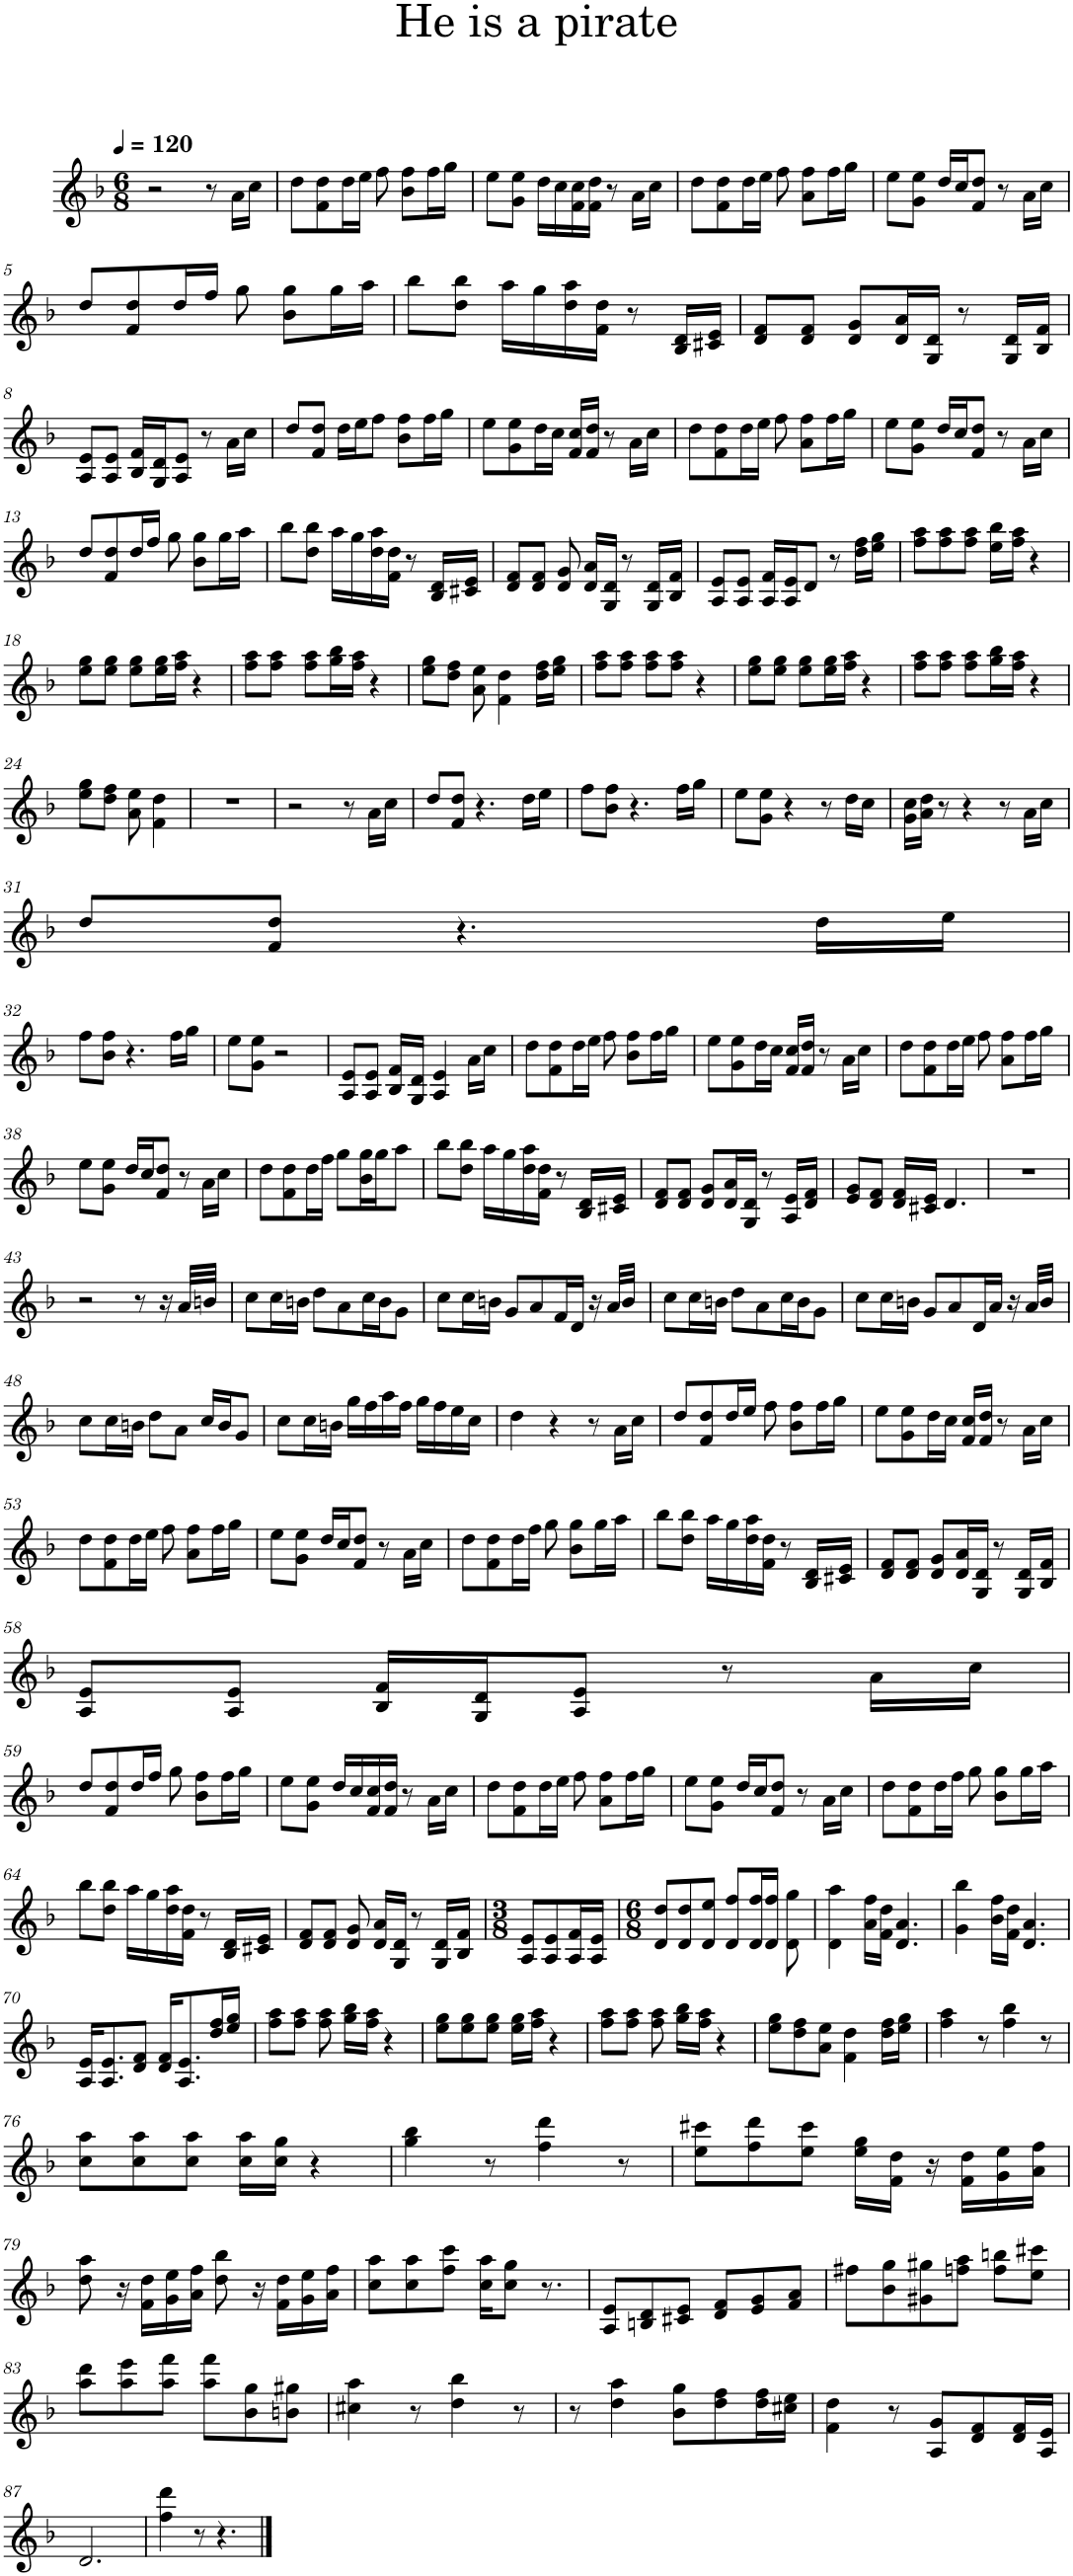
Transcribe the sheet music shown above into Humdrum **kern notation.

**kern
*part1
*staff1
*I"Voice
*I'V
*clefG2
*k[b-]
*M6/8
*MM120
=
2r
8r
16a\LL
16cc\JJ
=1
8dd\L
8f\ 8dd\
16dd\L
16ee\JJ
8ff\
8b-\ 8ff\L
16ff\L
16gg\JJ
=2
8ee\L
8g\ 8ee\J
16dd\LL
16cc\
16f\ 16cc\
16f\ 16dd\JJ
8r
16a\LL
16cc\JJ
=3
8dd\L
8f\ 8dd\
16dd\L
16ee\JJ
8ff\
8a\ 8ff\L
16ff\L
16gg\JJ
=4
8ee\L
8g\ 8ee\J
16dd/LL
16cc/J
8f/ 8dd/J
8r
16a\LL
16cc\JJ
!!LO:LB:g=z
=5
8dd/L
8f/ 8dd/
16dd/L
16ff/JJ
8gg\
8b-\ 8gg\L
16gg\L
16aa\JJ
=6
8bb-\L
8dd\ 8bb-\J
16aa\LL
16gg\
16dd\ 16aa\
16f\ 16dd\JJ
8r
16B-/ 16d/LL
16c#X/ 16e/JJ
=7
8d/ 8f/L
8d/ 8f/J
8d/ 8g/L
16d/ 16a/L
16G/ 16d/JJ
8r
16G/ 16d/LL
16B-/ 16f/JJ
!!LO:LB:g=z
=8
8A/ 8e/L
8A/ 8e/J
16B-/ 16f/LL
16G/ 16d/J
8A/ 8e/J
8r
16a\LL
16cc\JJ
=9
8dd/L
8f/ 8dd/J
16dd\LL
16ee\J
8ff\J
8b-\ 8ff\L
16ff\L
16gg\JJ
=10
8ee\L
8g\ 8ee\
16dd\L
16cc\JJ
16f/ 16cc/LL
16f/ 16dd/JJ
8r
16a\LL
16cc\JJ
=11
8dd\L
8f\ 8dd\
16dd\L
16ee\JJ
8ff\
8a\ 8ff\L
16ff\L
16gg\JJ
=12
8ee\L
8g\ 8ee\J
16dd/LL
16cc/J
8f/ 8dd/J
8r
16a\LL
16cc\JJ
!!LO:LB:g=z
=13
8dd/L
8f/ 8dd/
16dd/L
16ff/JJ
8gg\
8b-\ 8gg\L
16gg\L
16aa\JJ
=14
8bb-\L
8dd\ 8bb-\J
16aa\LL
16gg\
16dd\ 16aa\
16f\ 16dd\JJ
8r
16B-/ 16d/LL
16c#X/ 16e/JJ
=15
8d/ 8f/L
8d/ 8f/J
8d/ 8g/
16d/ 16a/LL
16G/ 16d/JJ
8r
16G/ 16d/LL
16B-/ 16f/JJ
=16
8A/ 8e/L
8A/ 8e/J
16A/ 16f/LL
16A/ 16e/J
8d/J
8r
16dd\ 16ff\LL
16ee\ 16gg\JJ
=17
8ff\ 8aa\L
8ff\ 8aa\
8ff\ 8aa\J
16ee\ 16bb-\LL
16ff\ 16aa\JJ
4r
!!LO:LB:g=z
=18
8ee\ 8gg\L
8ee\ 8gg\J
8ee\ 8gg\L
16ee\ 16gg\L
16ff\ 16aa\JJ
4r
=19
8ff\ 8aa\L
8ff\ 8aa\J
8ff\ 8aa\L
16gg\ 16bb-\L
16ff\ 16aa\JJ
4r
=20
8ee\ 8gg\L
8dd\ 8ff\J
8a\ 8ee\
4f\ 4dd\
16dd\ 16ff\LL
16ee\ 16gg\JJ
=21
8ff\ 8aa\L
8ff\ 8aa\J
8ff\ 8aa\L
8ff\ 8aa\J
4r
=22
8ee\ 8gg\L
8ee\ 8gg\J
8ee\ 8gg\L
16ee\ 16gg\L
16ff\ 16aa\JJ
4r
=23
8ff\ 8aa\L
8ff\ 8aa\J
8ff\ 8aa\L
16gg\ 16bb-\L
16ff\ 16aa\JJ
4r
!!LO:LB:g=z
=24
8ee\ 8gg\L
8dd\ 8ff\J
8a\ 8ee\
4f\ 4dd\
=25
2.r
=26
2r
8r
16a\LL
16cc\JJ
=27
8dd/L
8f/ 8dd/J
4.r
16dd\LL
16ee\JJ
=28
8ff\L
8b-\ 8ff\J
4.r
16ff\LL
16gg\JJ
=29
8ee\L
8g\ 8ee\J
4r
8r
16dd\LL
16cc\JJ
=30
16g\ 16cc\LL
16a\ 16dd\JJ
8r
4r
8r
16a\LL
16cc\JJ
!!LO:LB:g=z
=31
8dd/L
8f/ 8dd/J
4.r
16dd\LL
16ee\JJ
!!LO:LB:g=z
=32
8ff\L
8b-\ 8ff\J
4.r
16ff\LL
16gg\JJ
=33
8ee\L
8g\ 8ee\J
2r
=34
8A/ 8e/L
8A/ 8e/J
16B-/ 16f/LL
16G/ 16d/JJ
4A/ 4e/
16a\LL
16cc\JJ
=35
8dd\L
8f\ 8dd\
16dd\L
16ee\JJ
8ff\
8b-\ 8ff\L
16ff\L
16gg\JJ
=36
8ee\L
8g\ 8ee\
16dd\L
16cc\JJ
16f/ 16cc/LL
16f/ 16dd/JJ
8r
16a\LL
16cc\JJ
=37
8dd\L
8f\ 8dd\
16dd\L
16ee\JJ
8ff\
8a\ 8ff\L
16ff\L
16gg\JJ
!!LO:LB:g=z
=38
8ee\L
8g\ 8ee\J
16dd/LL
16cc/J
8f/ 8dd/J
8r
16a\LL
16cc\JJ
=39
8dd\L
8f\ 8dd\
16dd\L
16ff\JJ
8gg\L
16b-\ 16gg\L
16gg\J
8aa\J
=39X1
8bb-\L
8dd\ 8bb-\J
16aa\LL
16gg\
16dd\ 16aa\
16f\ 16dd\JJ
8r
16B-/ 16d/LL
16c#X/ 16e/JJ
=40
8d/ 8f/L
8d/ 8f/J
8d/ 8g/L
16d/ 16a/L
16G/ 16d/JJ
8r
16A/ 16e/LL
16d/ 16f/JJ
=41
8e/ 8g/L
8d/ 8f/J
16d/ 16f/LL
16c#X/ 16e/JJ
4.d/
=42
2.r
!!LO:LB:g=z
=43
2r
8r
16r
32a/LLL
32bn/JJJ
=44
8cc\L
16cc\L
16bn\JJ
8dd\L
8a\
16cc\L
16b\J
8g\J
=45
8cc\L
16cc\L
16bn\JJ
8g/L
8a/
16f/L
16d/JJ
16r
32a/LLL
32b/JJJ
=46
8cc\L
16cc\L
16bn\JJ
8dd\L
8a\
16cc\L
16b\J
8g\J
=47
8cc\L
16cc\L
16bn\JJ
8g/L
8a/
16d/L
16a/JJ
16r
32a/LLL
32b/JJJ
!!LO:LB:g=z
=48
8cc\L
16cc\L
16bn\JJ
8dd\L
8a\J
16cc/LL
16b/J
8g/J
=49
8cc\L
16cc\L
16bn\JJ
16gg\LL
16ff\
16aa\
16ff\JJ
16gg\LL
16ff\
16ee\
16cc\JJ
=50
4dd\
4r
8r
16a\LL
16cc\JJ
=51
8dd/L
8f/ 8dd/
16dd/L
16ee/JJ
8ff\
8b-\ 8ff\L
16ff\L
16gg\JJ
=52
8ee\L
8g\ 8ee\
16dd\L
16cc\JJ
16f/ 16cc/LL
16f/ 16dd/JJ
8r
16a\LL
16cc\JJ
!!LO:LB:g=z
=53
8dd\L
8f\ 8dd\
16dd\L
16ee\JJ
8ff\
8a\ 8ff\L
16ff\L
16gg\JJ
=54
8ee\L
8g\ 8ee\J
16dd/LL
16cc/J
8f/ 8dd/J
8r
16a\LL
16cc\JJ
=55
8dd\L
8f\ 8dd\
16dd\L
16ff\JJ
8gg\
8b-\ 8gg\L
16gg\L
16aa\JJ
=56
8bb-\L
8dd\ 8bb-\J
16aa\LL
16gg\
16dd\ 16aa\
16f\ 16dd\JJ
8r
16B-/ 16d/LL
16c#X/ 16e/JJ
=57
8d/ 8f/L
8d/ 8f/J
8d/ 8g/L
16d/ 16a/L
16G/ 16d/JJ
8r
16G/ 16d/LL
16B-/ 16f/JJ
!!LO:LB:g=z
=58
8A/ 8e/L
8A/ 8e/J
16B-/ 16f/LL
16G/ 16d/J
8A/ 8e/J
8r
16a\LL
16cc\JJ
!!LO:LB:g=z
=59
8dd/L
8f/ 8dd/
16dd/L
16ff/JJ
8gg\
8b-\ 8ff\L
16ff\L
16gg\JJ
=60
8ee\L
8g\ 8ee\J
16dd/LL
16cc/
16f/ 16cc/
16f/ 16dd/JJ
8r
16a\LL
16cc\JJ
=61
8dd\L
8f\ 8dd\
16dd\L
16ee\JJ
8ff\
8a\ 8ff\L
16ff\L
16gg\JJ
=62
8ee\L
8g\ 8ee\J
16dd/LL
16cc/J
8f/ 8dd/J
8r
16a\LL
16cc\JJ
=63
8dd\L
8f\ 8dd\
16dd\L
16ff\JJ
8gg\
8b-\ 8gg\L
16gg\L
16aa\JJ
!!LO:LB:g=z
=64
8bb-\L
8dd\ 8bb-\J
16aa\LL
16gg\
16dd\ 16aa\
16f\ 16dd\JJ
8r
16B-/ 16d/LL
16c#X/ 16e/JJ
=65
8d/ 8f/L
8d/ 8f/J
8d/ 8g/
16d/ 16a/LL
16G/ 16d/JJ
8r
16G/ 16d/LL
16B-/ 16f/JJ
=66
*M3/8
8A/ 8e/L
8A/ 8e/
16A/ 16f/L
16A/ 16e/JJ
=67
*M6/8
8d/ 8dd/L
8d/ 8dd/
8d/ 8ee/J
8d/ 8ff/L
16d/ 16ff/L
16d/ 16ff/JJ
8d\ 8gg\
=68
4d\ 4aa\
16a\ 16ff\LL
16f\ 16dd\JJ
4.d/ 4.a/
=69
4g\ 4bb-\
16b-\ 16ff\LL
16f\ 16dd\JJ
4.d/ 4.a/
!!LO:LB:g=z
=70
16A/ 16e/KL
8.A/ 8.e/
8d/ 8f/J
16d/ 16f/KL
8.A/ 8.e/
16dd/ 16ff/L
16ee/ 16gg/JJ
=71
8ff\ 8aa\L
8ff\ 8aa\J
8ff\ 8aa\
16gg\ 16bb-\LL
16ff\ 16aa\JJ
4r
=72
8ee\ 8gg\L
8ee\ 8gg\
8ee\ 8gg\J
16ee\ 16gg\LL
16ff\ 16aa\JJ
4r
=73
8ff\ 8aa\L
8ff\ 8aa\J
8ff\ 8aa\
16gg\ 16bb-\LL
16ff\ 16aa\JJ
4r
=74
8ee\ 8gg\L
8dd\ 8ff\
8a\ 8ee\J
4f\ 4dd\
16dd\ 16ff\LL
16ee\ 16gg\JJ
=75
4ff\ 4aa\
8r
4ff\ 4bb-\
8r
!!LO:LB:g=z
=76
8cc\ 8aa\L
8cc\ 8aa\
8cc\ 8aa\J
16cc\ 16aa\LL
16cc\ 16gg\JJ
4r
=77
4gg\ 4bb-\
8r
4ff\ 4ddd\
8r
=78
8ee\ 8ccc#X\L
8ff\ 8ddd\
8ee\ 8ccc#\J
16ee\ 16gg\LL
16f\ 16dd\JJ
16r
16f\ 16dd\LL
16g\ 16ee\
16a\ 16ff\JJ
!!LO:LB:g=z
=79
8dd\ 8aa\
16r
16f\ 16dd\LL
16g\ 16ee\
16a\ 16ff\JJ
8dd\ 8bb-\
16r
16f\ 16dd\LL
16g\ 16ee\
16a\ 16ff\JJ
=80
8cc\ 8aa\L
8cc\ 8aa\
8ff\ 8ccc\J
16cc\ 16aa\KL
8cc\ 8gg\J
8.r
=81
8A/ 8e/L
8Bn/ 8d/
8c#X/ 8e/J
8d/ 8f/L
8e/ 8g/
8f/ 8a/J
=82
8ff#X\L
8b-\ 8gg\
8g#X\ 8gg#X\
8ffn\ 8aa\J
8ff\ 8bbn\L
8ee\ 8ccc#X\J
!!LO:LB:g=z
=83
8aa\ 8ddd\L
8aa\ 8eee\
8aa\ 8fff\J
8aa\ 8fff\L
8b-\ 8gg\
8bn\ 8gg#X\J
=84
4cc#X\ 4aa\
8r
4dd\ 4bb-\
8r
=85
8r
4dd\ 4aa\
8b-\ 8gg\L
8dd\ 8ff\
16dd\ 16ff\L
16cc#X\ 16ee\JJ
=86
4f\ 4dd\
8r
8A/ 8g/L
8d/ 8f/
16d/ 16f/L
16A/ 16e/JJ
!!LO:LB:g=z
=87
2.d/
=88
4ff\ 4ddd\
8r
4.r
==
*-
